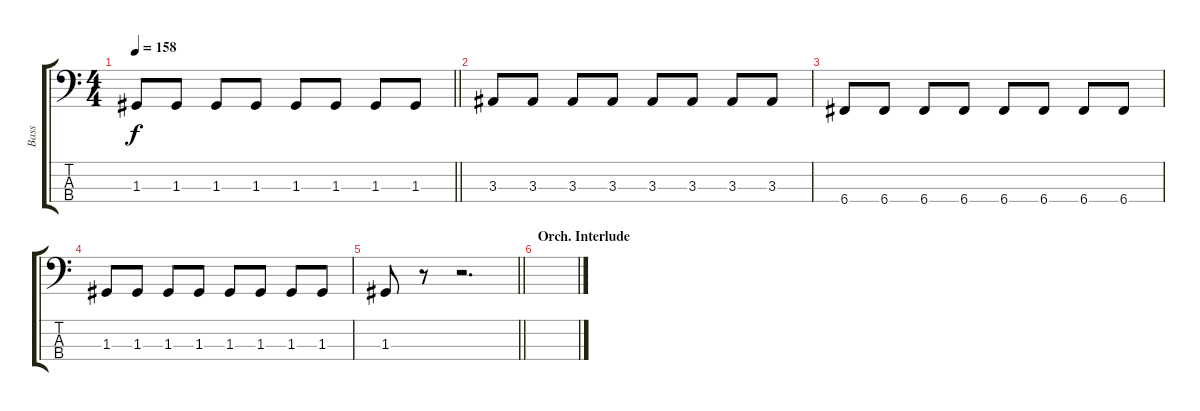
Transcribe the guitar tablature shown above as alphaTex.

\track ("Bass" "Bass") {instrument slapbass1}
\staff {score tabs}
\tuning (F2 C2 G1 C1) {hide}
\ts (4 4)
\tempo 158
\clef f4
\barLineRight lightlight
\ks c
1.3.8{dy f} 1.3.8 1.3.8 1.3.8 1.3.8 1.3.8 1.3.8 1.3.8 |
3.3.8 3.3.8 3.3.8 3.3.8 3.3.8 3.3.8 3.3.8 3.3.8 |
6.4.8 6.4.8 6.4.8 6.4.8 6.4.8 6.4.8 6.4.8 6.4.8 |
1.3.8 1.3.8 1.3.8 1.3.8 1.3.8 1.3.8 1.3.8 1.3.8 |
\barLineRight lightlight
1.3.8 r.8 r.2{d} |
\section ("" "Orch. Interlude")
